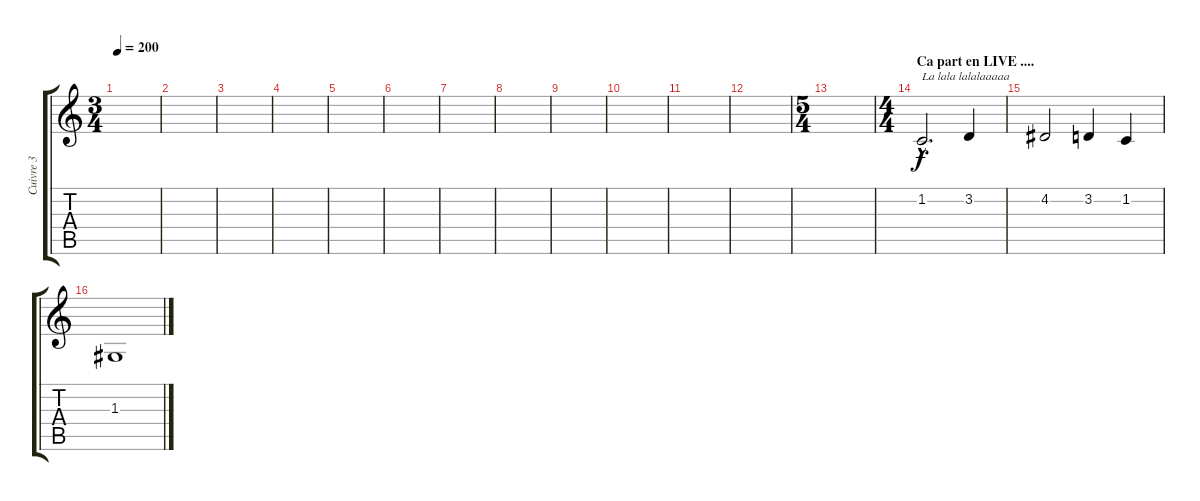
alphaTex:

\track ("Cuivre 3" "Cuivre 3") {instrument trumpet}
\staff {score tabs}
\tuning (E4 B3 G3 D3 A2 E2) {hide}
\ts (3 4)
\tempo 200
\clef g2
\ks c
|
|
|
|
|
\section ("" "")
|
|
|
|
|
|
|
\ts (5 4)
|
\ts (4 4)
\section ("" "Ca part en LIVE ....")
1.2{hac}.2{d txt "La lala lalalaaaaa"} 3.2.4 |
4.2.2 3.2.4 1.2.4 |
1.3.1
